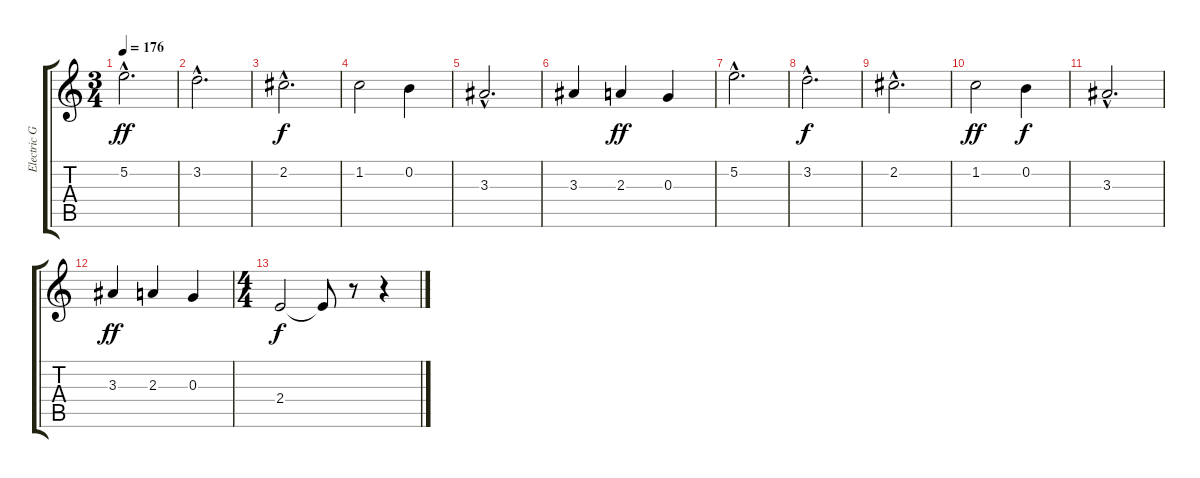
\track ("Electric Guitar 2" "Electric G") {instrument distortionguitar}
\staff {score tabs}
\tuning (E4 B3 G3 D3 A2 E2) {hide}
\ts (3 4)
\tempo 176
\clef g2
\ks c
5.2{hac}.2{d dy ff volume 12 balance 0} |
3.2{hac}.2{d} |
2.2{hac}.2{d dy f} |
1.2.2 0.2.4 |
3.3{hac}.2{d} |
3.3.4 2.3.4{dy ff} 0.3.4 |
5.2{hac}.2{d} |
3.2{hac}.2{d dy f} |
2.2{hac}.2{d} |
1.2.2{dy ff} 0.2.4{dy f} |
3.3{hac}.2{d} |
3.3.4{dy ff} 2.3.4 0.3.4 |
\ts (4 4)
2.4.2{dy f} 2.4{t}.8 r.8 r.4
